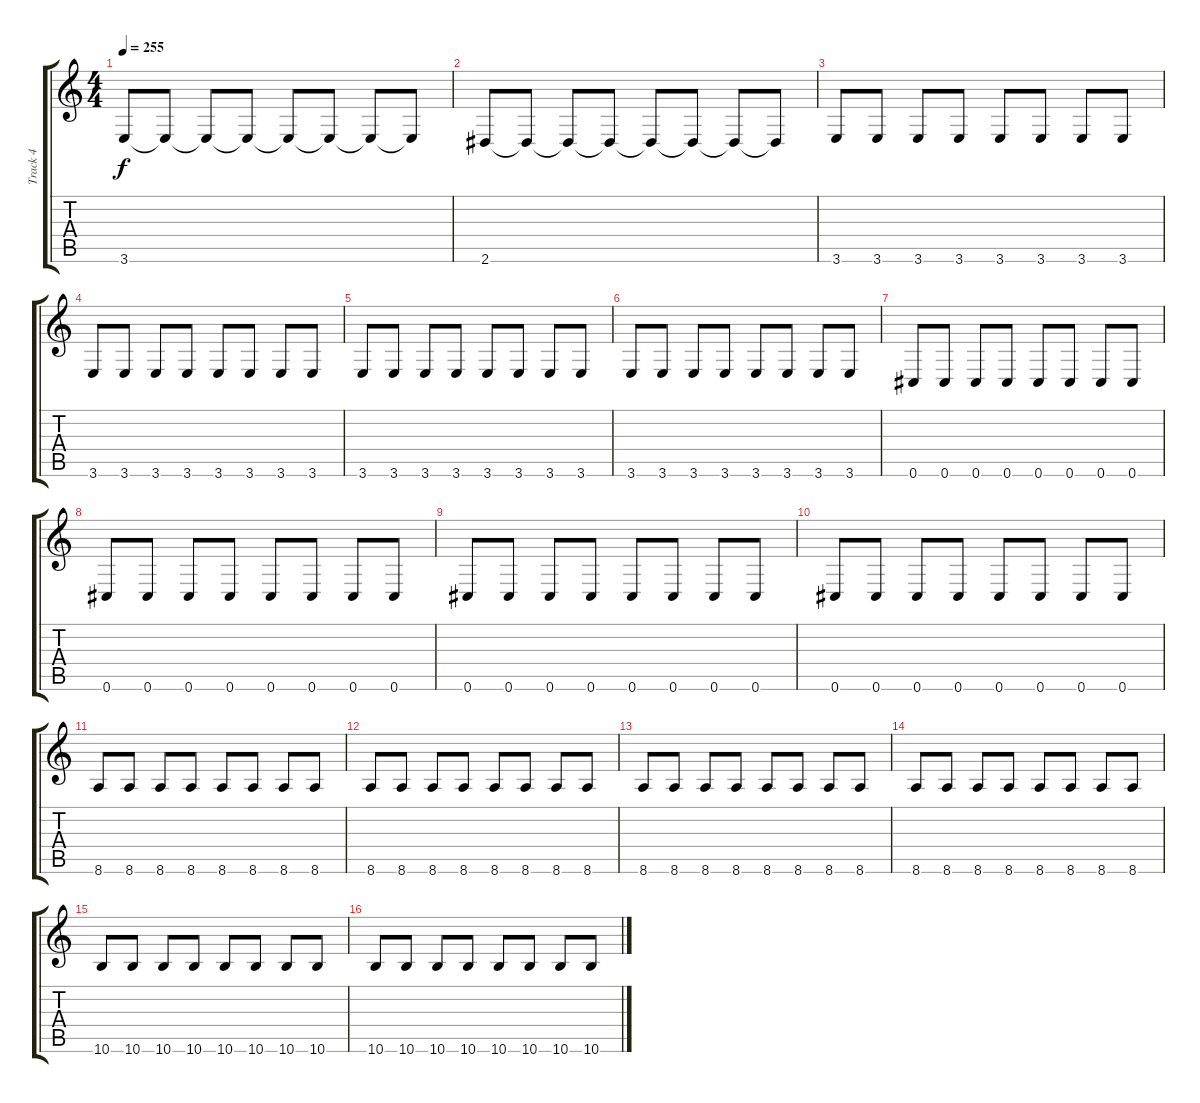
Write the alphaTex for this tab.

\track ("Track 4" "Track 4") {instrument electricbasspick}
\staff {score tabs}
\tuning (Eb4 Bb3 Gb3 Db3 Ab2 Db2) {hide}
\ts (4 4)
\tempo 255
\clef g2
\ks c
3.6{t}.8{dy f} 3.6{t}.8 3.6{t}.8 3.6{t}.8 3.6{t}.8 3.6{t}.8 3.6{t}.8 3.6{t}.8 |
2.6.8 2.6{t}.8 2.6{t}.8 2.6{t}.8 2.6{t}.8 2.6{t}.8 2.6{t}.8 2.6{t}.8 |
3.6.8 3.6.8 3.6.8 3.6.8 3.6.8 3.6.8 3.6.8 3.6.8 |
3.6.8 3.6.8 3.6.8 3.6.8 3.6.8 3.6.8 3.6.8 3.6.8 |
3.6.8 3.6.8 3.6.8 3.6.8 3.6.8 3.6.8 3.6.8 3.6.8 |
3.6.8 3.6.8 3.6.8 3.6.8 3.6.8 3.6.8 3.6.8 3.6.8 |
0.6.8 0.6.8 0.6.8 0.6.8 0.6.8 0.6.8 0.6.8 0.6.8 |
0.6.8 0.6.8 0.6.8 0.6.8 0.6.8 0.6.8 0.6.8 0.6.8 |
0.6.8 0.6.8 0.6.8 0.6.8 0.6.8 0.6.8 0.6.8 0.6.8 |
0.6.8 0.6.8 0.6.8 0.6.8 0.6.8 0.6.8 0.6.8 0.6.8 |
8.6.8 8.6.8 8.6.8 8.6.8 8.6.8 8.6.8 8.6.8 8.6.8 |
8.6.8 8.6.8 8.6.8 8.6.8 8.6.8 8.6.8 8.6.8 8.6.8 |
8.6.8 8.6.8 8.6.8 8.6.8 8.6.8 8.6.8 8.6.8 8.6.8 |
8.6.8 8.6.8 8.6.8 8.6.8 8.6.8 8.6.8 8.6.8 8.6.8 |
10.6.8 10.6.8 10.6.8 10.6.8 10.6.8 10.6.8 10.6.8 10.6.8 |
10.6.8 10.6.8 10.6.8 10.6.8 10.6.8 10.6.8 10.6.8 10.6.8
